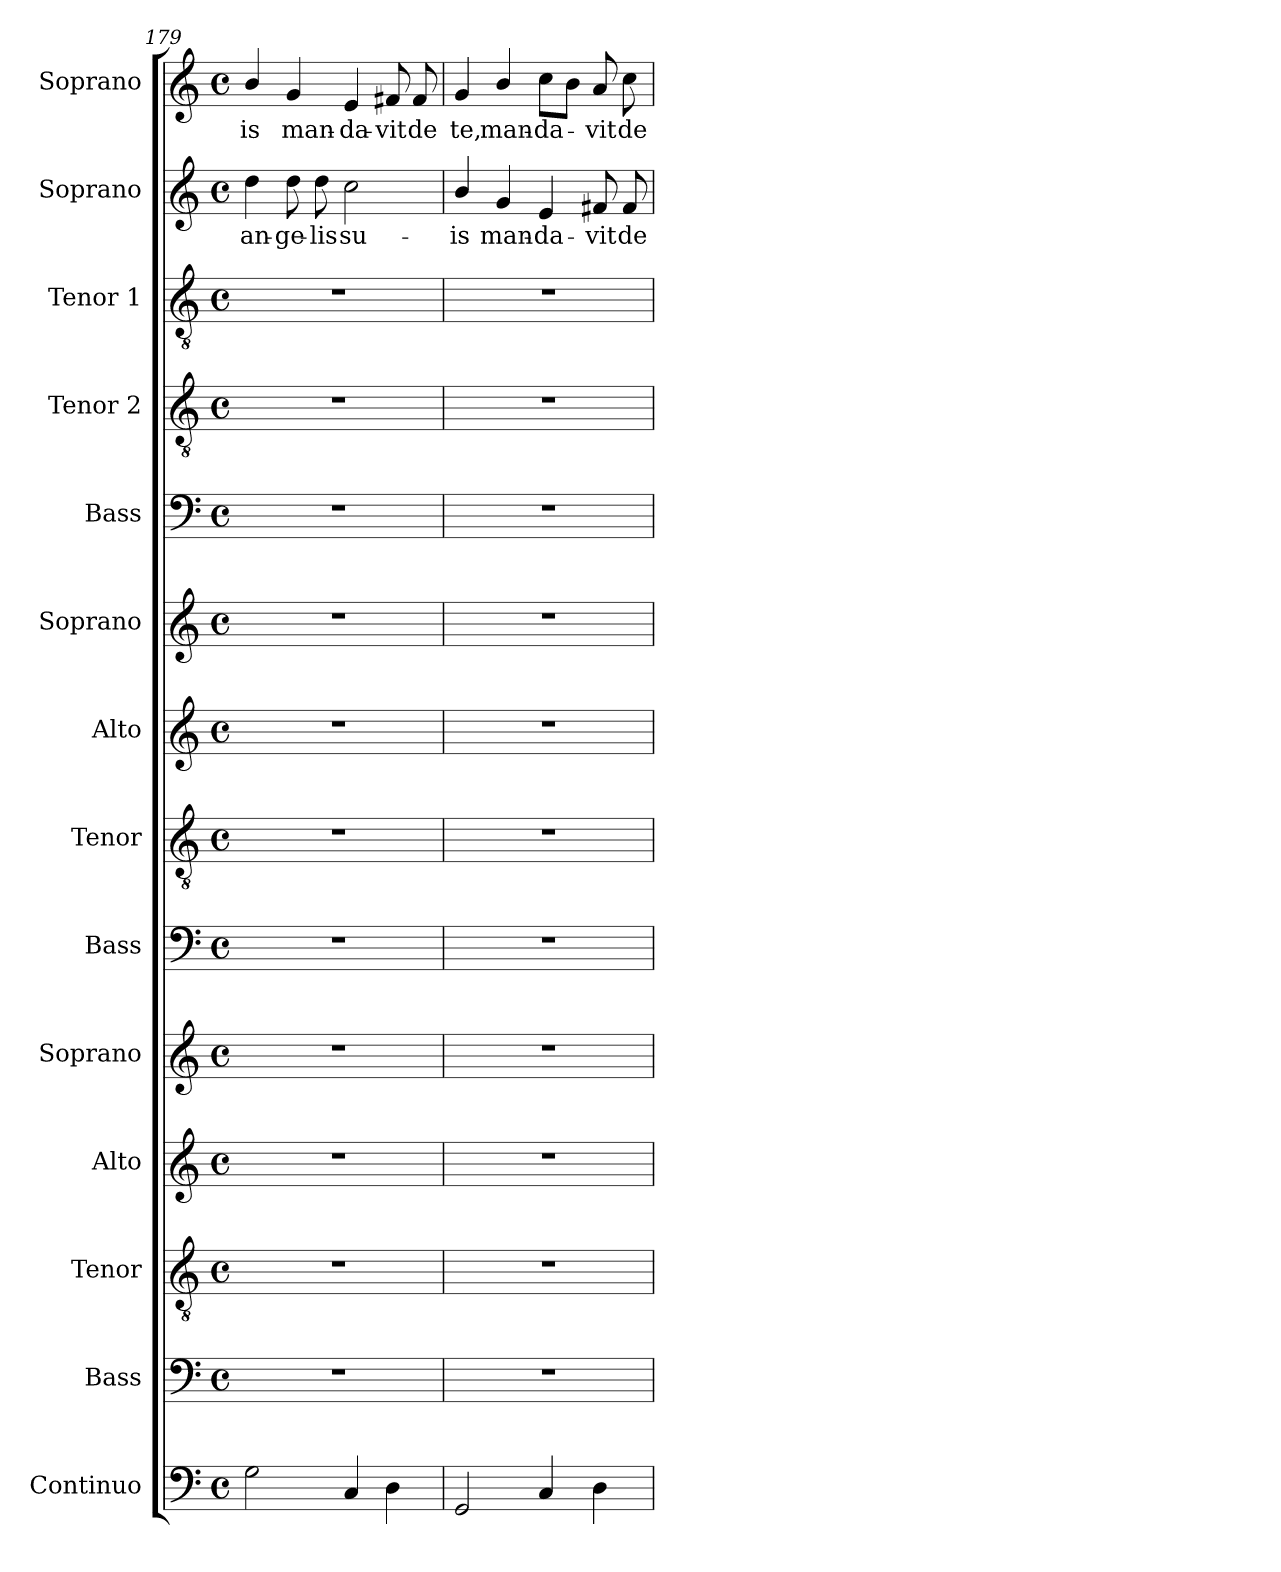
**kern	**kern	**kern	**kern	**kern	**kern	**kern	**kern	**kern	**kern	**kern	**kern	**kern	**text	**kern	**text
*part14	*part13	*part12	*part11	*part10	*part9	*part8	*part7	*part6	*part5	*part4	*part3	*part2	*part2	*part1	*part1
*staff14	*staff13	*staff12	*staff11	*staff10	*staff9	*staff8	*staff7	*staff6	*staff5	*staff4	*staff3	*staff2	*staff2	*staff1	*staff1
*I"Continuo	*I"Bass	*I"Tenor	*I"Alto	*I"Soprano	*I"Bass	*I"Tenor	*I"Alto	*I"Soprano	*I"Bass	*I"Tenor 2	*I"Tenor 1	*I"Soprano	*	*I"Soprano	*
*I'Cont.	*I'B.	*I'T.	*I'A.	*I'S.	*I'B.	*I'T.	*I'A.	*I'S.	*I'B.	*I'T2.	*I'T1.	*I'S.	*	*I'S.	*
*clefF4	*clefF4	*clefGv2	*clefG2	*clefG2	*clefF4	*clefGv2	*clefG2	*clefG2	*clefF4	*clefGv2	*clefGv2	*clefG2	*	*clefG2	*
*	*	*ITrd7c12	*	*	*	*ITrd7c12	*	*	*	*ITrd7c12	*ITrd7c12	*	*	*	*
*k[]	*k[]	*k[]	*k[]	*k[]	*k[]	*k[]	*k[]	*k[]	*k[]	*k[]	*k[]	*k[]	*	*k[]	*
*C:	*C:	*C:	*C:	*C:	*C:	*C:	*C:	*C:	*C:	*C:	*C:	*C:	*	*C:	*
*M4/4	*M4/4	*M4/4	*M4/4	*M4/4	*M4/4	*M4/4	*M4/4	*M4/4	*M4/4	*M4/4	*M4/4	*M4/4	*	*M4/4	*
*met(c)	*met(c)	*met(c)	*met(c)	*met(c)	*met(c)	*met(c)	*met(c)	*met(c)	*met(c)	*met(c)	*met(c)	*met(c)	*	*met(c)	*
=179	=179	=179	=179	=179	=179	=179	=179	=179	=179	=179	=179	=179	=179	=179	=179
!	!	!	!	!	!	!	!	!	!	!	!	!	!LO:LY:b:color=#000000	!	!
!	!	!	!	!	!	!	!	!	!	!	!	!	!	!	!LO:LY:b:color=#000000
2Gi\	1r	1r	1r	1r	1r	1r	1r	1r	1r	1r	1r	4ddi\	an-	4bi/	-is
!	!	!	!	!	!	!	!	!	!	!	!	!	!LO:LY:b:color=#000000	!	!
!	!	!	!	!	!	!	!	!	!	!	!	!	!	!	!LO:LY:b:color=#000000
.	.	.	.	.	.	.	.	.	.	.	.	8ddi\	-ge-	4gi/	man-
!	!	!	!	!	!	!	!	!	!	!	!	!	!LO:LY:b:color=#000000	!	!
.	.	.	.	.	.	.	.	.	.	.	.	8ddi\	-lis	.	.
!	!	!	!	!	!	!	!	!	!	!	!	!	!LO:LY:b:color=#000000	!	!
!	!	!	!	!	!	!	!	!	!	!	!	!	!	!	!LO:LY:b:color=#000000
4Ci/	.	.	.	.	.	.	.	.	.	.	.	2cci\	su-	4ei/	-da-
!	!	!	!	!	!	!	!	!	!	!	!	!	!	!	!LO:LY:b:color=#000000
4Di\	.	.	.	.	.	.	.	.	.	.	.	.	.	8f#Xi/	-vit
!	!	!	!	!	!	!	!	!	!	!	!	!	!	!	!LO:LY:b:color=#000000
.	.	.	.	.	.	.	.	.	.	.	.	.	.	8f#i/	de
!!LO:PB:g=z
=180	=180	=180	=180	=180	=180	=180	=180	=180	=180	=180	=180	=180	=180	=180	=180
!	!	!	!	!	!	!	!	!	!	!	!	!	!LO:LY:b:color=#000000	!	!
!	!	!	!	!	!	!	!	!	!	!	!	!	!	!	!LO:LY:b:color=#000000
2GGi/	1r	1r	1r	1r	1r	1r	1r	1r	1r	1r	1r	4bi/	-is	4gi/	te,
!	!	!	!	!	!	!	!	!	!	!	!	!	!LO:LY:b:color=#000000	!	!
!	!	!	!	!	!	!	!	!	!	!	!	!	!	!	!LO:LY:b:color=#000000
.	.	.	.	.	.	.	.	.	.	.	.	4gi/	man-	4bi/	man-
!	!	!	!	!	!	!	!	!	!	!	!	!	!LO:LY:b:color=#000000	!	!
!	!	!	!	!	!	!	!	!	!	!	!	!	!	!	!LO:LY:b:color=#000000
4Ci/	.	.	.	.	.	.	.	.	.	.	.	4ei/	-da-	8cci\L	-da-
.	.	.	.	.	.	.	.	.	.	.	.	.	.	8bi\J	.
!	!	!	!	!	!	!	!	!	!	!	!	!	!LO:LY:b:color=#000000	!	!
!	!	!	!	!	!	!	!	!	!	!	!	!	!	!	!LO:LY:b:color=#000000
4Di\	.	.	.	.	.	.	.	.	.	.	.	8f#Xi/	-vit	8ai/	-vit
!	!	!	!	!	!	!	!	!	!	!	!	!	!LO:LY:b:color=#000000	!	!
!	!	!	!	!	!	!	!	!	!	!	!	!	!	!	!LO:LY:b:color=#000000
.	.	.	.	.	.	.	.	.	.	.	.	8f#i/	de	8cci\	de
=	=	=	=	=	=	=	=	=	=	=	=	=	=	=	=
*-	*-	*-	*-	*-	*-	*-	*-	*-	*-	*-	*-	*-	*-	*-	*-
